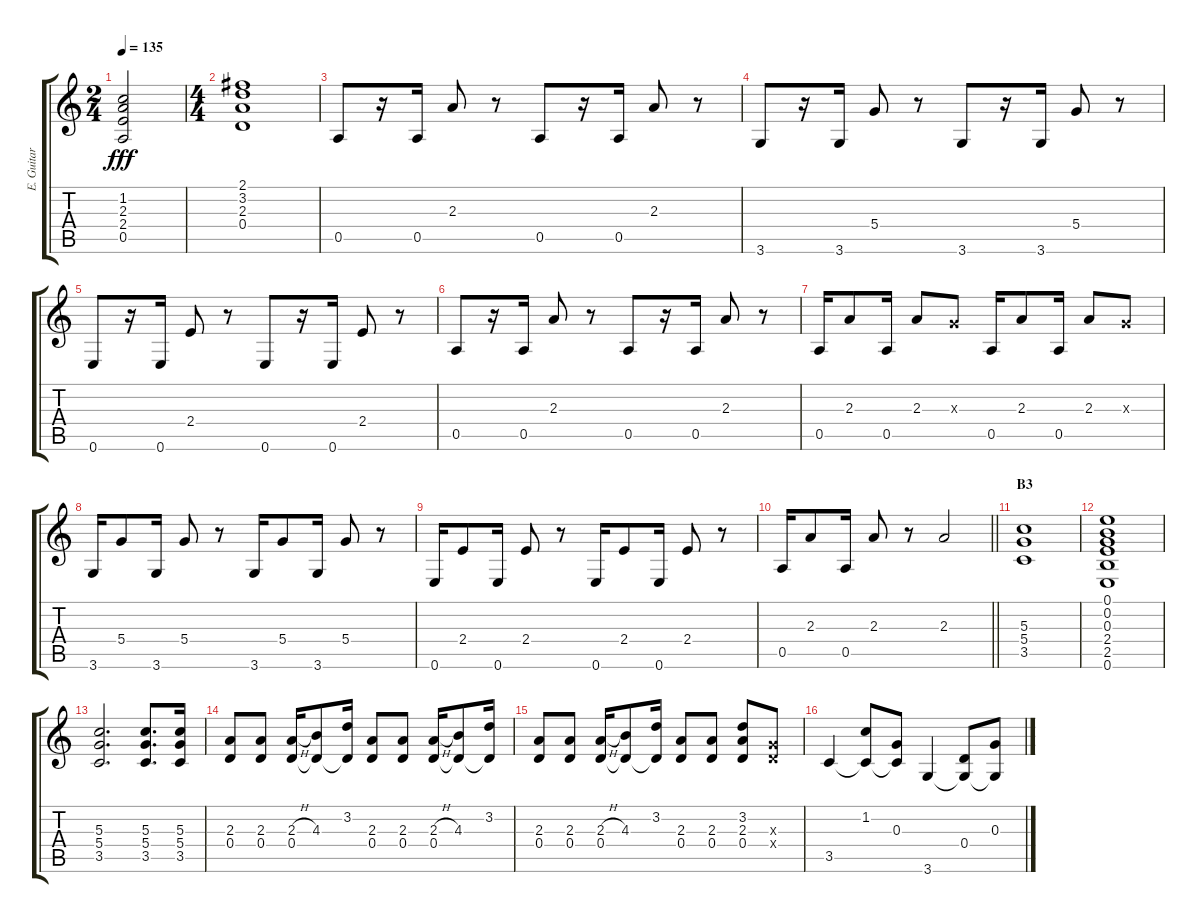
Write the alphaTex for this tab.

\track ("E. Guitar 3" "E. Guitar ") {instrument distortionguitar}
\staff {score tabs}
\tuning (E4 B3 G3 D3 A2 E2) {hide}
\ts (2 4)
\tempo 135
\clef g2
\ks c
(1.2 2.3 2.4 0.5).2{dy fff} |
\ts (4 4)
(2.1 3.2 2.3 0.4).1 |
0.5.8 r.16 0.5.16 2.3.8 r.8 0.5.8 r.16 0.5.16 2.3.8 r.8 |
3.6.8 r.16 3.6.16 5.4.8 r.8 3.6.8 r.16 3.6.16 5.4.8 r.8 |
0.6.8 r.16 0.6.16 2.4.8 r.8 0.6.8 r.16 0.6.16 2.4.8 r.8 |
0.5.8 r.16 0.5.16 2.3.8 r.8 0.5.8 r.16 0.5.16 2.3.8 r.8 |
0.5.16 2.3.8 0.5.16 2.3.8 0.3{x}.8 0.5.16 2.3.8 0.5.16 2.3.8 0.3{x}.8 |
3.6.16 5.4.8 3.6.16 5.4.8 r.8 3.6.16 5.4.8 3.6.16 5.4.8 r.8 |
0.6.16 2.4.8 0.6.16 2.4.8 r.8 0.6.16 2.4.8 0.6.16 2.4.8 r.8 |
\barLineRight lightlight
0.5.16 2.3.8 0.5.16 2.3.8 r.8 2.3.2 |
\section ("" "B3")
(5.3 5.4 3.5).1 |
(0.1 0.2 0.3 2.4 2.5 0.6).1 |
(5.3 5.4 3.5).2{d} (5.3 5.4 3.5).8{d} (5.3 5.4 3.5).16 |
(2.3 0.4).8 (2.3 0.4).8 (2.3{h} 0.4).16 (4.3 0.4{t}).8 (3.2 0.4{t}).16 (2.3 0.4).8 (2.3 0.4).8 (2.3{h} 0.4).16 (4.3 0.4{t}).8 (3.2 0.4{t}).16 |
(2.3 0.4).8 (2.3 0.4).8 (2.3{h} 0.4).16 (4.3 0.4{t}).8 (3.2 0.4{t}).16 (2.3 0.4).8 (2.3 0.4).8 (3.2 2.3 0.4).8 (0.3{x} 0.4{x}).8 |
3.5.4 (1.2 3.5{t}).8 (0.3 3.5{t}).8 3.6.4 (0.4 3.6{t}).8 (0.3 3.6{t}).8
